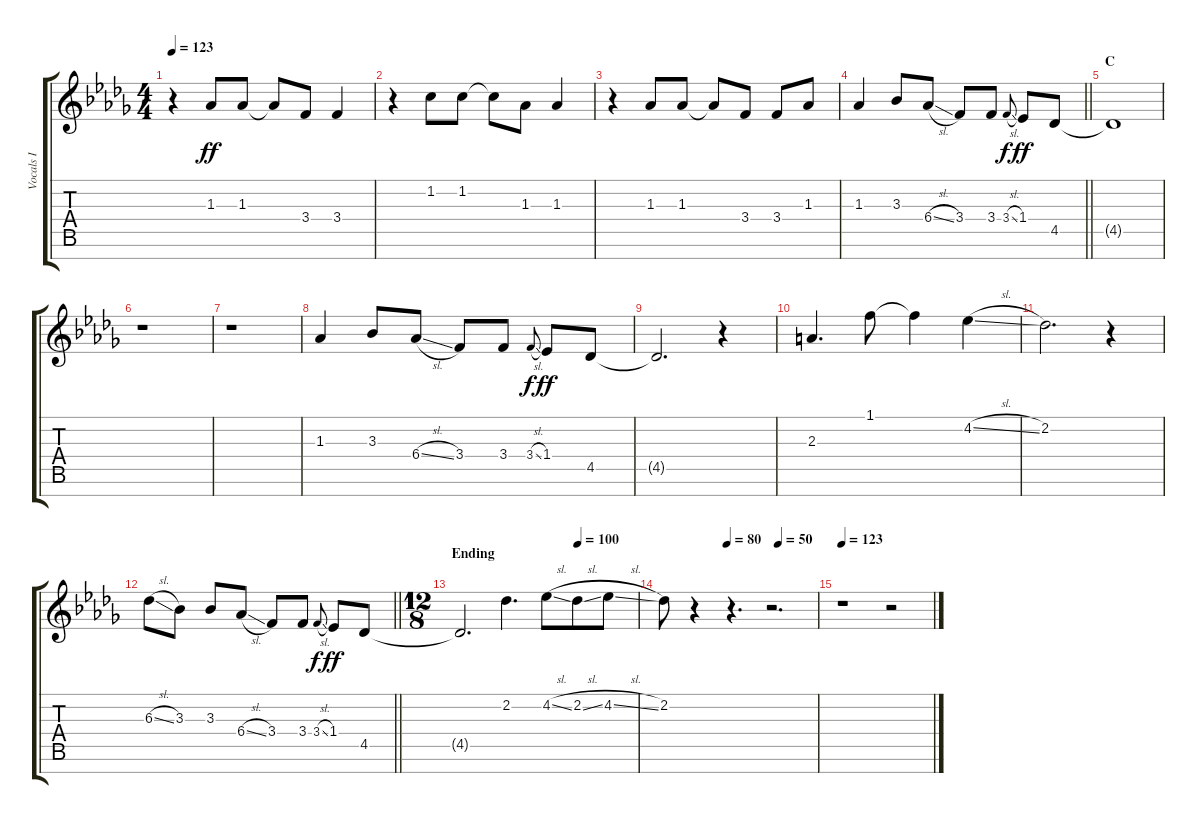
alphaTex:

\track ("Vocals I" "Vocals I") {instrument voiceoohs}
\staff {score tabs}
\tuning (E5 B4 G4 D4 A3 E3 B2) {hide}
\ts (4 4)
\tempo 123
\clef g2
\ks db
r.4{dy ff} 1.3.8 1.3.8 1.3{t}.8 3.4.8 3.4.4 |
r.4 1.2.8 1.2.8 1.2{t}.8 1.3.8 1.3.4 |
r.4 1.3.8 1.3.8 1.3{t}.8 3.4.8 3.4.8 1.3.8 |
\barLineRight lightlight
1.3.4 3.3.8 6.4{sl}.8 3.4.8 3.4.8 3.4{sl}.8{gr onbeat dy f} 1.4.8{dy ff} 4.5.8 |
\section ("" "C")
4.5{t}.1 |
r.1 |
r.1 |
1.3.4 3.3.8 6.4{sl}.8 3.4.8 3.4.8 3.4{sl}.8{gr onbeat dy f} 1.4.8{dy ff} 4.5.8 |
4.5{t}.2{d} r.4 |
2.3.4{d} 1.1.8 1.1{t}.4 4.2{sl}.4 |
2.2.2{d} r.4 |
\barLineRight lightlight
6.3{sl}.8 3.3.8 3.3.8 6.4{sl}.8 3.4.8 3.4.8 3.4{sl}.8{gr onbeat dy f} 1.4.8{dy ff} 4.5.8 |
\ts (12 8)
\section ("" "Ending")
\tempo (100 0.6666666666666666)
4.5{t}.2{d} 2.2.4{d} 4.2{sl}.8 2.2{sl}.8 4.2{sl}.8 |
\tempo (80 0.4166666666666667)
\tempo (50 0.75)
2.2.8 r.4 r.4{d} r.2{d} |
\tempo 123
r.1 r.2
